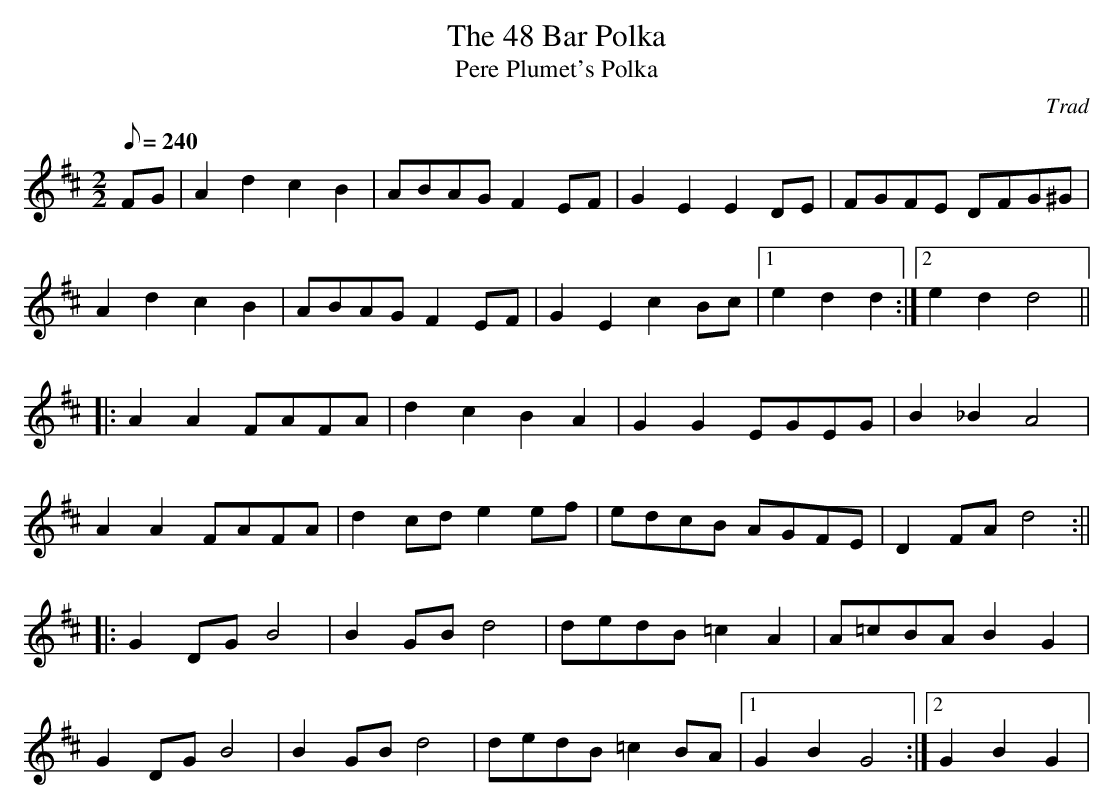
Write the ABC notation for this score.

X:1
T:The 48 Bar Polka
T:Pere Plumet's Polka
M:2/2
L:1/8
Q:240
C:Trad
K:D
FG|A2 d2 c2 B2|ABAG F2 EF|G2 E2 E2 DE|FGFE DFG^G|!
A2 d2 c2 B2|ABAG F2 EF|G2 E2 c2 Bc|[1e2 d2 d2:|[2e2 d2 d4||!
|:A2 A2 FAFA|d2 c2 B2 A2|G2 G2 EGEG|B2 _B2 A4|!
A2 A2 FAFA|d2 cd e2 ef|edcB AGFE|D2 FA d4:||!
|:G2 DG B4|B2 GB d4|dedB =c2 A2|A=cBA B2 G2|!
G2 DG B4|B2 GB d4|dedB =c2 BA|[1G2 B2 G4:|[2G2 B2 G2|!
